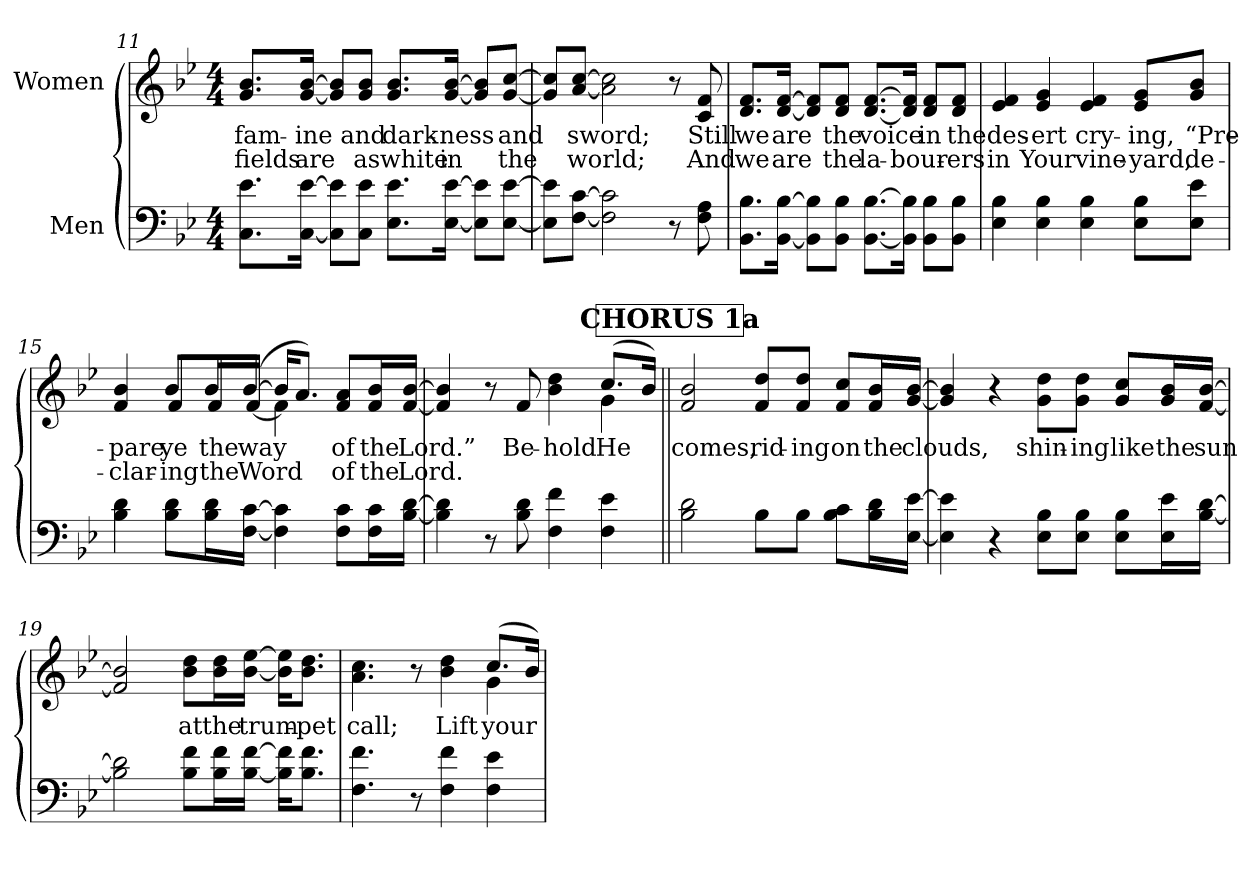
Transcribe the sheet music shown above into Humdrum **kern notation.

**kern	**kern	**text	**text
*part2	*part1	*part1	*part1
*staff2	*staff1	*staff1	*staff1
*I"Men	*I"Women	*	*
!!LO:PB:g=z
*clefF4	*clefG2	*	*
*k[b-e-]	*k[b-e-]	*	*
*B-:	*B-:	*	*
*M4/4	*M4/4	*	*
=11	=11	=11	=11
!	!	!LO:LY:b	!LO:LY:b
8.C\ 8.e-\L	8.g/ 8.b-/L	fam-	fields
!	!	!LO:LY:b	!LO:LY:b
[16C\ [16e-\Jk	[16g/ [16b-/Jk	-ine	are
8C\] 8e-\]L	8g/] 8b-/]L	.	.
!	!	!LO:LY:b	!LO:LY:b
8C\ 8e-\J	8g/ 8b-/J	and	as
!	!	!LO:LY:b	!LO:LY:b
8.E-\ 8.e-\L	8.g/ 8.b-/L	dark-	white
!	!	!LO:LY:b	!LO:LY:b
[16E-\ [16e-\Jk	[16g/ [16b-/Jk	-ness	in
8E-\] 8e-\]L	8g/] 8b-/]L	.	.
!	!	!LO:LY:b	!LO:LY:b
[8E-\ [8e-\J	[8g/ [8cc/J	and	the
=12	=12	=12	=12
8E-\] 8e-\]L	8g/] 8cc/]L	.	.
!	!	!LO:LY:b	!LO:LY:b
[8F\ [8c\J	[8a/ [8cc/J	sword;	world;
2F\] 2c\]	2a\] 2cc\]	.	.
8r	8r	.	.
!	!	!LO:LY:b	!LO:LY:b
8F\ 8A\	8c/ 8f/	Still	And
=13	=13	=13	=13
!	!	!LO:LY:b	!LO:LY:b
8.BB-\ 8.B-\L	8.d/ 8.f/L	we	we
!	!	!LO:LY:b	!LO:LY:b
[16BB-\ [16B-\Jk	[16d/ [16f/Jk	are	are
8BB-\] 8B-\]L	8d/] 8f/]L	.	.
!	!	!LO:LY:b	!LO:LY:b
8BB-\ 8B-\J	8d/ 8f/J	the	the
!	!	!LO:LY:b	!LO:LY:b
[8.BB-\ [8.B-\L	[8.d/ [8.f/L	voice	la-
!	!	!	!LO:LY:b
16BB-\] 16B-\]Jk	16d/] 16f/]Jk	.	-bour-
!	!	!LO:LY:b	!
8BB-\ 8B-\L	8d/ 8f/L	in	.
!	!	!LO:LY:b	!LO:LY:b
8BB-\ 8B-\J	8d/ 8f/J	the	-ers
!!LO:LB:g=z
=14	=14	=14	=14
!	!	!LO:LY:b	!LO:LY:b
4E-\ 4B-\	4e-/ 4f/	des-	in
!	!	!LO:LY:b	!LO:LY:b
4E-\ 4B-\	4e-/ 4g/	-ert	Your
!	!	!LO:LY:b	!LO:LY:b
4E-\ 4B-\	4e-/ 4f/	cry-	vine-
!	!	!LO:LY:b	!LO:LY:b
8E-\ 8B-\L	8e-/ 8g/L	-ing,	-yard,
!	!	!LO:LY:b	!LO:LY:b
8E-\ 8e-\J	8g/ 8b-/J	“Pre-	de-
=15	=15	=15	=15
!	!	!LO:LY:b	!LO:LY:b
*	*^	*	*
4B-\ 4d\	4f/ 4b-/	4ryy	-pare	-clar-
!	!	!	!LO:LY:b	!LO:LY:b
8B-\ 8d\L	8b-/L	8f/L	ye	-ing
!	!	!	!LO:LY:b	!LO:LY:b
16B-\ 16d\L	16b-/L	16f/L	the	the
!	!	!	!LO:LY:b	!LO:LY:b
[16F\ [16c\JJ	(>[>16b-/JJ	[<16f/JJ	way	Word
4F\] 4c\]	16b-/KL]	4f\]	.	.
.	8.a/J)	.	.	.
!	!	!	!LO:LY:b	!LO:LY:b
8F\ 8c\L	8f/ 8a/L	4ryy	of	of
!	!	!	!LO:LY:b	!LO:LY:b
16F\ 16c\L	16f/ 16b-/L	.	the	the
!	!	!	!LO:LY:b	!LO:LY:b
[16B-\ [16d\JJ	[<16f/ [>16b-/JJ	.	Lord.”	Lord.
=16	=16	=16	=16	=16
4B-\] 4d\]	4f/] 4b-/]	2.ryy	.	.
8r	8r	.	.	.
!	!	!	!LO:LY:b	!
8B-\ 8d\	8f/	.	Be-	.
!	!	!	!LO:LY:b	!
4F\ 4f\	4b-\ 4dd\	.	-hold	.
!	!	!	!LO:LY:b	!
4F\ 4e-\	(>8.cc/L	4g\	He	.
.	16b-/Jk)	.	.	.
*	*v	*v	*	*
!!LO:LB:g=z
!!LO:REH:place=s1:a:B:t=CHORUS 1a
=17||	=17||	=17||	=17||
!	!	!LO:LY:b	!
2B-\ 2d\	2f/ 2b-/	comes,	.
!	!	!LO:LY:b	!
8B-\L	8f/ 8dd/L	rid-	.
!	!	!LO:LY:b	!
8B-\J	8f/ 8dd/J	-ing	.
!	!	!LO:LY:b	!
8B-\ 8c\L	8f/ 8cc/L	on	.
!	!	!LO:LY:b	!
16B-\ 16d\L	16f/ 16b-/L	the	.
!	!	!LO:LY:b	!
[16E-\ [16e-\JJ	[16g/ [16b-/JJ	clouds,	.
=18	=18	=18	=18
4E-\] 4e-\]	4g/] 4b-/]	.	.
4r	4r	.	.
!	!	!LO:LY:b	!
8E-\ 8B-\L	8g\ 8dd\L	shin-	.
!	!	!LO:LY:b	!
8E-\ 8B-\J	8g\ 8dd\J	-ing	.
!	!	!LO:LY:b	!
8E-\ 8B-\L	8g/ 8cc/L	like	.
!	!	!LO:LY:b	!
16E-\ 16e-\L	16g/ 16b-/L	the	.
!	!	!LO:LY:b	!
[16B-\ [16d\JJ	[16f/ [16b-/JJ	sun	.
=19	=19	=19	=19
2B-\] 2d\]	2f/] 2b-/]	.	.
!	!	!LO:LY:b	!
8B-\ 8f\L	8b-\ 8dd\L	at	.
!	!	!LO:LY:b	!
16B-\ 16f\L	16b-\ 16dd\L	the	.
!	!	!LO:LY:b	!
[16B-\ [16f\JJ	[16b-\ [16ee-\JJ	trum-	.
16B-\] 16f\]KL	16b-\] 16ee-\]KL	.	.
!	!	!LO:LY:b	!
8.B-\ 8.f\J	8.b-\ 8.dd\J	-pet	.
!!LO:LB:g=z
=20	=20	=20	=20
!	!	!LO:LY:b	!
*	*^	*	*
4.F\ 4.f\	4.a\ 4.cc\	2.ryy	call;	.
8r	8r	.	.	.
!	!	!	!LO:LY:b	!
4F\ 4f\	4b-\ 4dd\	.	Lift	.
!	!	!	!LO:LY:b	!
4F\ 4e-\	(>8.cc/L	4g\	your	.
.	16b-/Jk)	.	.	.
*	*v	*v	*	*
=	=	=	=
*-	*-	*-	*-
